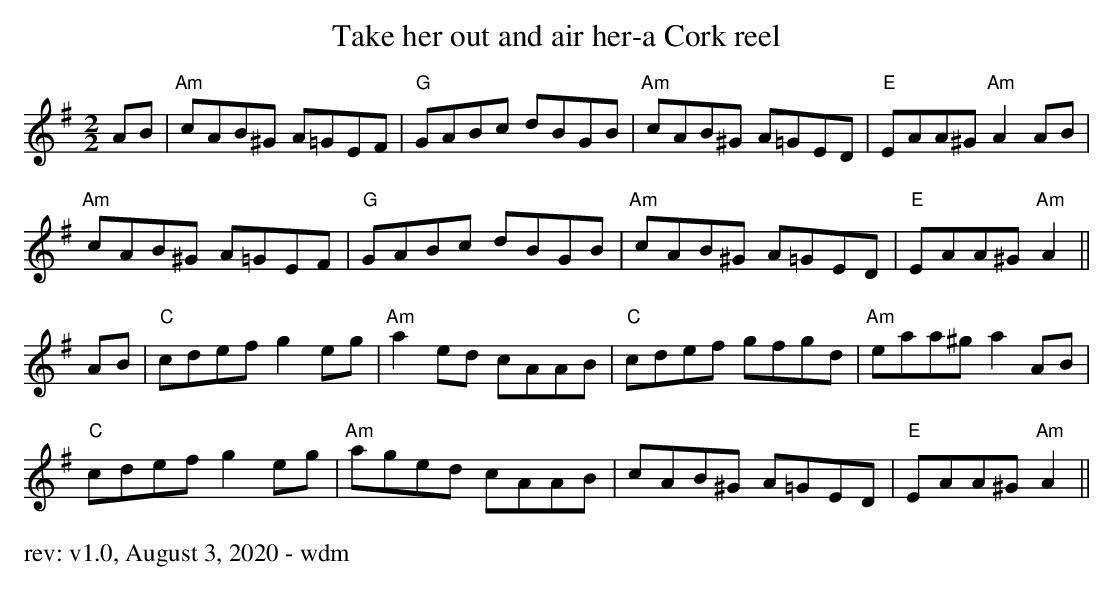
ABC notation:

X:1
T: Take her out and air her-a Cork reel
M: 2/2
K: A Dorian
AB | \
"Am"cAB^G A=GEF | "G"GABc dBGB | "Am"cAB^G A=GED | "E"EAA^G "Am"A2AB|
"Am"cAB^G A=GEF | "G"GABc dBGB | "Am"cAB^G A=GED | "E"EAA^G "Am"A2 ||
AB | \
"C"cdef g2eg | "Am"a2ed cAAB | "C"cdef gfgd | "Am"eaa^g a2AB |
"C"cdef g2eg | "Am"aged cAAB |    cAB^G A=GED | "E"EAA^G "Am"A2 ||
